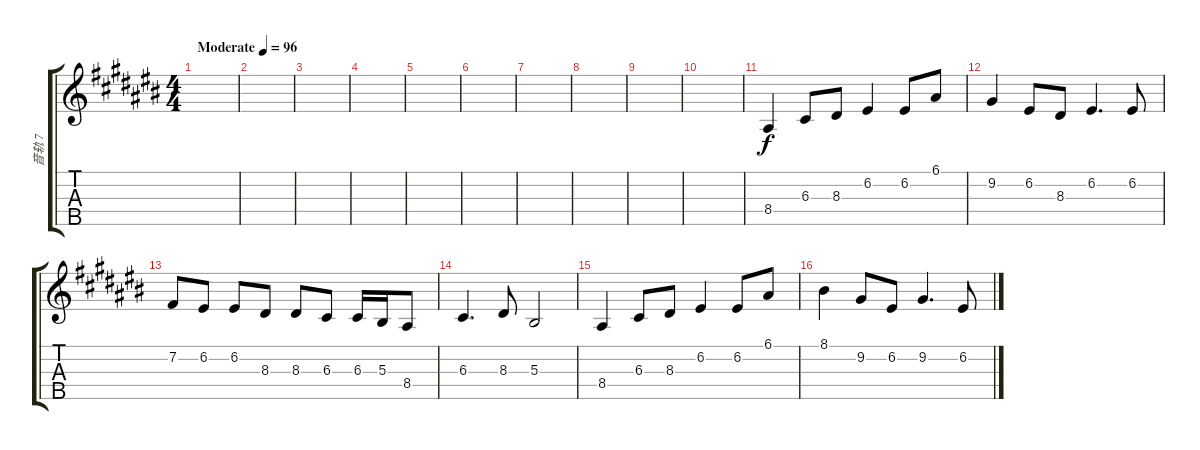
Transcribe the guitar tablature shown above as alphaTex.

\track ("音轨 7" "音轨 7") {instrument altosax}
\staff {score tabs}
\tuning (E4 B3 G3 D3 A2) {hide}
\ts (4 4)
\tempo (96 "Moderate")
\clef g2
\ks c#
|
|
|
|
|
|
|
|
|
|
8.4.4 6.3.8 8.3.8 6.2.4 6.2.8 6.1.8 |
9.2.4 6.2.8 8.3.8 6.2.4{d} 6.2.8 |
7.2.8 6.2.8 6.2.8 8.3.8 8.3.8 6.3.8 6.3.16 5.3.16 8.4.8 |
6.3.4{d} 8.3.8 5.3.2 |
8.4.4 6.3.8 8.3.8 6.2.4 6.2.8 6.1.8 |
8.1.4 9.2.8 6.2.8 9.2.4{d} 6.2.8
